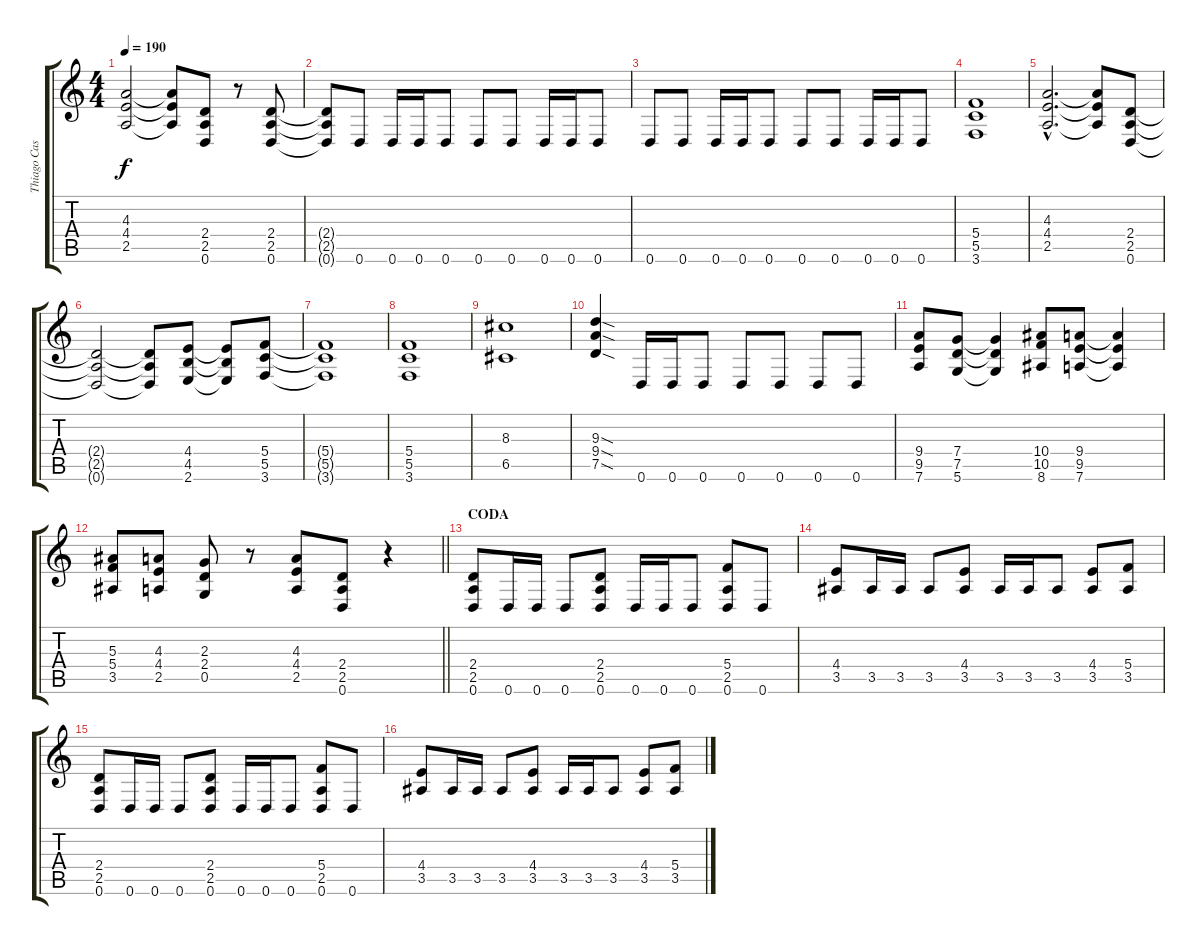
\track ("Thiago Castro" "Thiago Cas") {instrument distortionguitar}
\staff {score tabs}
\tuning (D4 A3 F3 C3 G2 D2) {hide}
\ts (4 4)
\tempo 190
\clef g2
\ks c
(4.3 4.4 2.5).2{dy f} (4.3{t} 4.4{t} 2.5{t}).8 (2.4 2.5 0.6).8 r.8 (2.4 2.5 0.6).8 |
(2.4{t} 2.5{t} 0.6{t}).8 0.6.8 0.6.16 0.6.16 0.6.8 0.6.8 0.6.8 0.6.16 0.6.16 0.6.8 |
0.6.8 0.6.8 0.6.16 0.6.16 0.6.8 0.6.8 0.6.8 0.6.16 0.6.16 0.6.8 |
(5.4 5.5 3.6).1 |
(4.3{hac} 4.4{hac} 2.5{hac}).2{d} (4.3{t} 4.4{t} 2.5{t}).8 (2.4 2.5 0.6).8 |
(2.4{t} 2.5{t} 0.6{t}).2 (2.4{t} 2.5{t} 0.6{t}).8 (4.4 4.5 2.6).8 (4.4{t} 4.5{t} 2.6{t}).8 (5.4 5.5 3.6).8 |
(5.4{t} 5.5{t} 3.6{t}).1 |
(5.4 5.5 3.6).1 |
(8.3 6.5).1 |
(9.3{sod} 9.4{sod} 7.5{sod}).4 0.6.16 0.6.16 0.6.8 0.6.8 0.6.8 0.6.8 0.6.8 |
(9.4 9.5 7.6).8 (7.4 7.5 5.6).8 (7.4{t} 7.5{t} 5.6{t}).4 (10.4 10.5 8.6).8 (9.4 9.5 7.6).8 (9.4{t} 9.5{t} 7.6{t}).4 |
\barLineRight lightlight
(5.3 5.4 3.5).8 (4.3 4.4 2.5).8 (2.3 2.4 0.5).8 r.8 (4.3 4.4 2.5).8 (2.4 2.5 0.6).8 r.4 |
\section ("" "CODA")
(2.4 2.5 0.6).8 0.6.16 0.6.16 0.6.8 (2.4 2.5 0.6).8 0.6.16 0.6.16 0.6.8 (5.4 2.5 0.6).8 0.6.8 |
(4.4 3.5).8 3.5.16 3.5.16 3.5.8 (4.4 3.5).8 3.5.16 3.5.16 3.5.8 (4.4 3.5).8 (5.4 3.5).8 |
(2.4 2.5 0.6).8 0.6.16 0.6.16 0.6.8 (2.4 2.5 0.6).8 0.6.16 0.6.16 0.6.8 (5.4 2.5 0.6).8 0.6.8 |
(4.4 3.5).8 3.5.16 3.5.16 3.5.8 (4.4 3.5).8 3.5.16 3.5.16 3.5.8 (4.4 3.5).8 (5.4 3.5).8
